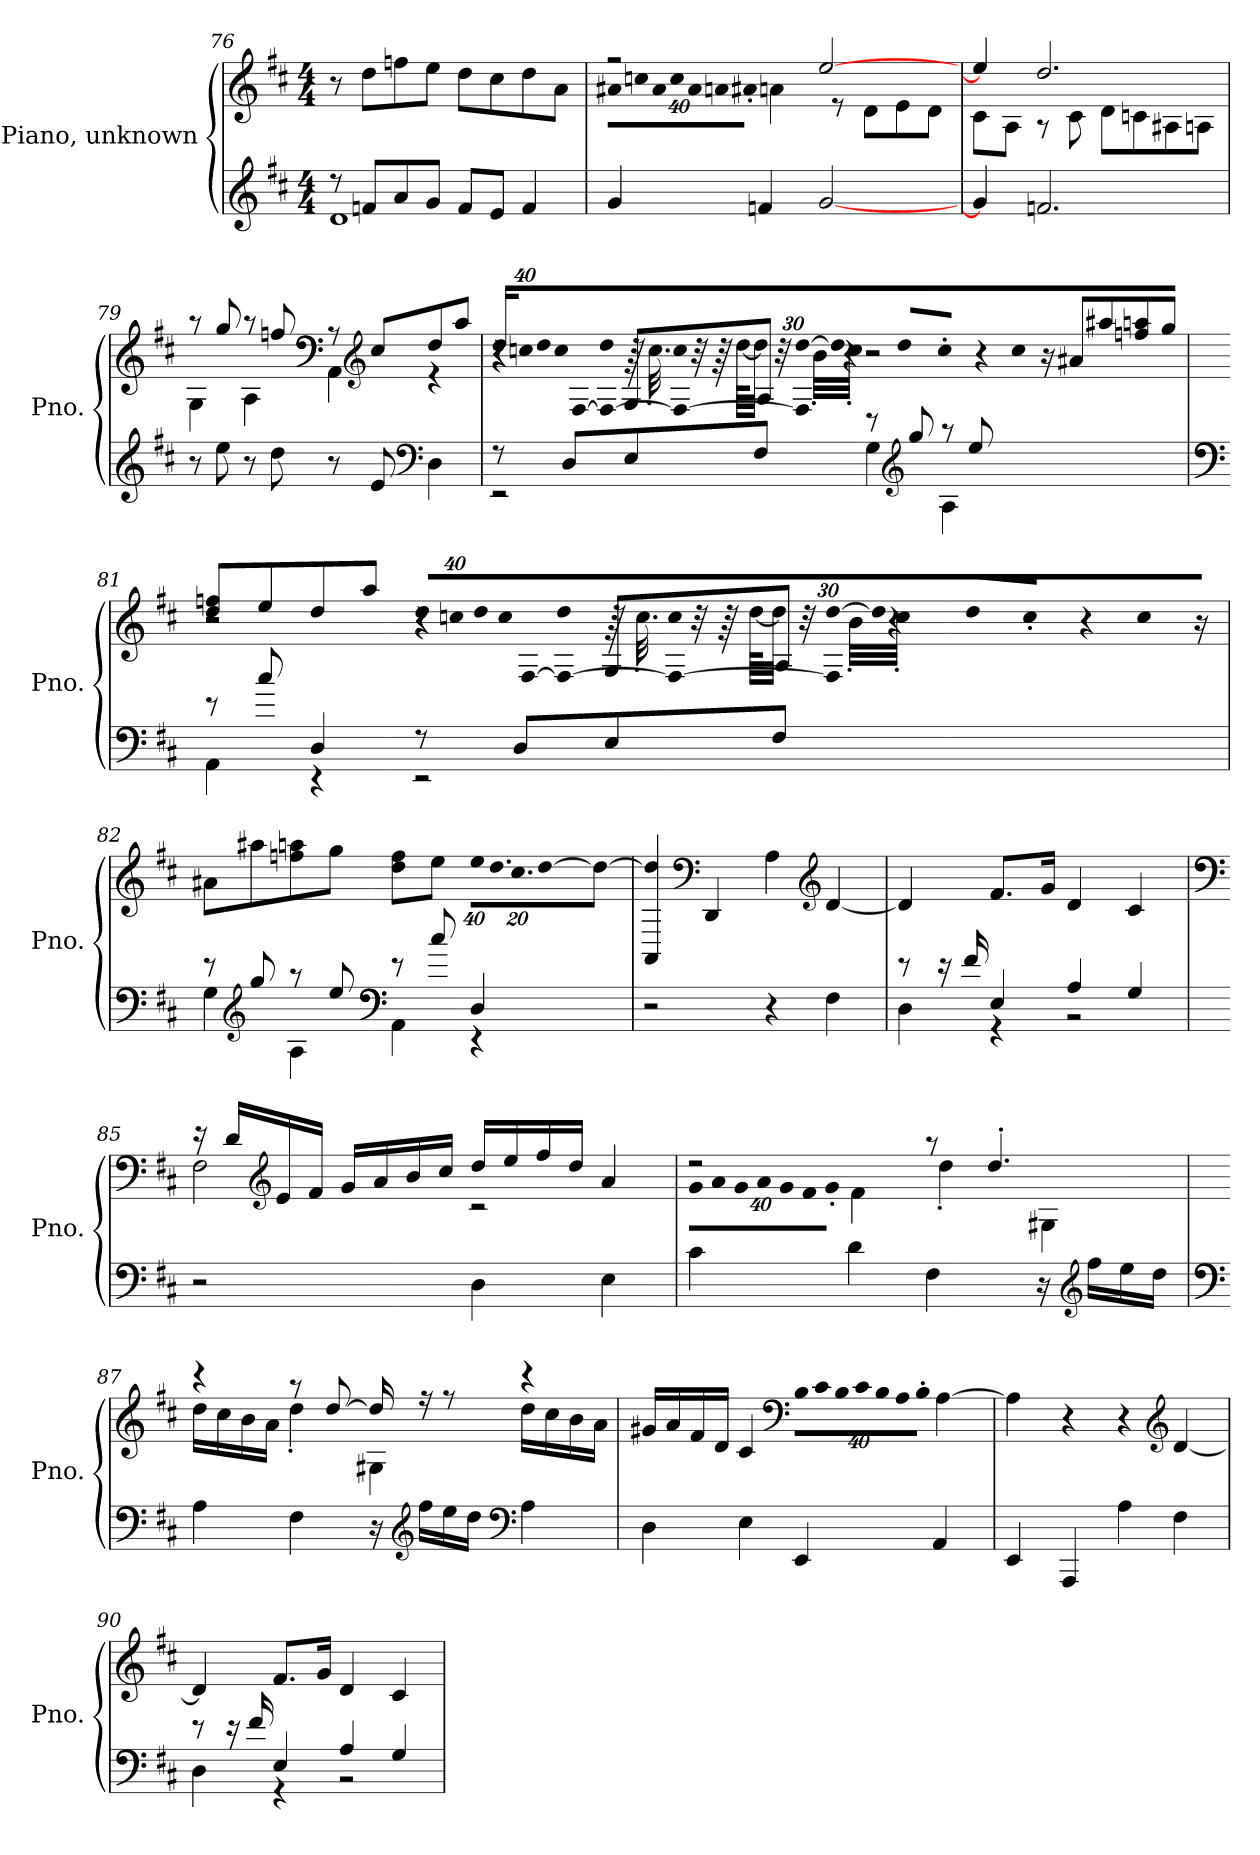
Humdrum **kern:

**kern	**kern
*part1	*part1
*staff2	*staff1
*I"Piano, unknown	*
*I'Pno.	*
*clefG2	*clefG2
*k[f#c#]	*k[f#c#]
*M4/4	*M4/4
=76	=76
*^	*
8r	1d	8r
8fn/L	.	8dd\L
8a/	.	8ffn\
8g/J	.	8ee\J
8f/L	.	8dd\L
8e/J	.	8cc#\
4f/	.	8dd\
.	.	8a\J
*v	*v	*
!!LO:PB:g=z
=77	=77
*	*^
*	*	*Xbrackettup
!	!	!LO:N:vis=32
4g/	2r	640%23a#X\LLL
!	!	!LO:N:vis=32
.	.	640%23ccn\
!	!	!LO:N:vis=32
.	.	640%23a#\
!	!	!LO:N:vis=32
.	.	640%23cc\
!	!	!LO:N:vis=32
.	.	640%23a#\
!	!	!LO:N:vis=32
.	.	640%23an\
!	!	!LO:N:vis=32
.	.	640%23a#X'\JJJ
4fn/	.	.
.	.	4an\
[2g/	[2ee/	.
.	.	8r
.	.	8d\L
.	.	8e\
.	.	8d\J
640ryy	640ryy	.
=78	=78	=78
4g/]	4ee/]	8c#\L
.	.	8A\J
2.fn/	2.dd/	8r
.	.	8c#\
.	.	8d\L
.	.	8cn\
.	.	8A#X\
.	.	8An\J
=79	=79	=79
8r	8r	4G\
8ee\	8gg/	.
8r	8r	4A\
8dd\	8ffn/	.
*	*clefF4	*
8r	8r	4AA\
*	*clefG2	*
8e/	8cc#/L	.
*clefF4	*	*
4D\	8dd/	4r
.	8aa/J	.
*	*v	*v
!!LO:LB:g=z
=80	=80
*^	*
!	!	!LO:N:vis=32
*	*	*^
*	*	*	*^
8r	2r	640%23dd/LLL	4r	4r
!	!	!LO:N:vis=32	!	!
.	.	640%23ccn/	.	.
!	!	!LO:N:vis=32	!	!
.	.	640%23dd/	.	.
!	!	!LO:N:vis=64	!	!
.	.	960%17cc/L	.	.
8D/L	.	.	.	.
!	!	!LO:N:vis=64	!	!
.	.	[960%17F#/J	.	.
!	!	!LO:N:vis=32	!	!
.	.	640%23F#/_ 640%23dd/	.	.
!	!	!LO:N:vis=32	!	!
.	.	640%23F#/_ 640%23cc/	.	.
!	!	!LO:N:vis=64	!	!
.	.	960%17F#/] [960%17dd/L	.	.
!	!	!LO:N:vis=64	!	!
.	.	960%17dd/JJJJ]	.	.
8E/	.	.	64r	8G/L
*	*	*brackettup	*	*
.	.	24r	.	.
.	.	.	32.cc'\	.
.	.	24dd/LL	.	.
.	.	.	32r	.
.	.	24cc'/JJ	.	.
.	.	.	64r	.
.	.	.	[64dd\KLLL	.
8F#/J	.	.	32dd\JJJ]	8A/J
.	.	48r	.	.
.	.	24cc/	.	.
.	.	.	32r	.
.	.	.	32b'\LLL	.
.	.	16r	.	.
.	.	.	32cc'\JJJ	.
8r	4G\	.	2r	2r
.	.	8a#X/L	.	.
*clefG2	*	*	*	*
8gg/	.	.	.	.
.	.	8aa#X/	.	.
8r	4A\	.	.	.
.	.	8ffn/ 8aan/	.	.
8ee/	.	.	.	.
.	.	8gg/J	.	.
1920ryy	1920ryy	.	1920ryy	1920ryy
!!LO:LB:g=z	!!	!!
=81	=81	=81	=81	=81
*clefF4	*	*	*	*
8r	4AA\	8dd/ 8ffn/L	2r	2r
8cc#/	.	8ee/	.	.
4D/	4r	8dd/	.	.
.	.	8aa/J	.	.
*	*	*Xbrackettup	*	*
!	!	!LO:N:vis=32	!	!
8r	2r	640%23dd/LLL	4r	4r
!	!	!LO:N:vis=32	!	!
.	.	640%23ccn/	.	.
!	!	!LO:N:vis=32	!	!
.	.	640%23dd/	.	.
!	!	!LO:N:vis=64	!	!
.	.	960%17cc/L	.	.
8D/L	.	.	.	.
!	!	!LO:N:vis=64	!	!
.	.	[960%17F#/J	.	.
!	!	!LO:N:vis=32	!	!
.	.	640%23F#/_ 640%23dd/	.	.
!	!	!LO:N:vis=32	!	!
.	.	640%23F#/_ 640%23cc/	.	.
!	!	!LO:N:vis=64	!	!
.	.	960%17F#/] [960%17dd/L	.	.
!	!	!LO:N:vis=64	!	!
.	.	960%17dd/JJJJ]	.	.
8E/	.	.	64r	8G/L
*	*	*brackettup	*	*
.	.	24r	.	.
.	.	.	32.cc'\	.
.	.	24dd/LL	.	.
.	.	.	32r	.
.	.	24cc'/JJ	.	.
.	.	.	64r	.
.	.	.	[64dd\KLLL	.
8F#/J	.	.	32dd\JJJ]	8A/J
.	.	48r	.	.
.	.	24cc/	.	.
.	.	.	32r	.
.	.	.	32b'\LLL	.
.	.	16r	.	.
.	.	.	32cc'\JJJ	.
1920ryy	1920ryy	.	1920ryy	1920ryy
*	*	*v	*v	*v
!!LO:LB:g=z
=82	=82	=82
8r	4G\	8a#X\L
*clefG2	*	*
8gg/	.	8aa#X\
8r	4A\	8ffn\ 8aan\
8ee/	.	8gg\J
*clefF4	*	*
8r	4AA\	8dd\ 8ff\L
8cc#/	.	8ee\J
*	*	*Xbrackettup
!	!	!LO:N:vis=32
4D/	4r	640%23ee\LLL
!	!	!LO:N:vis=64.
.	.	640%17dd\L
!	!	!LO:N:vis=64.
.	.	640%17cc#\J
!	!	!LO:N:vis=32
.	.	[640%23dd\JJ
.	.	8dd\J_
*v	*v	*
=83	=83
2r	4AA/ 4dd/]
*	*clefF4
.	4DD/
4r	4A\
*	*clefG2
4F#\	[4d/
=84	=84
*^	*
8r	4D\	4d/]
16r	.	.
16f#/	.	.
4E/	4r	8.f#/L
.	.	16g/Jk
4A/	2r	4d/
4G/	.	4c#/
*v	*v	*
!!LO:LB:g=z
=85	=85
*	*clefF4
*	*^
2r	16r	2F#\
.	16d/LL	.
*	*clefG2	*
.	16e/	.
.	16f#/JJ	.
.	16g/LL	.
.	16a/	.
.	16b/	.
.	16cc#/JJ	.
4D\	16dd/LL	2r
.	16ee/	.
.	16ff#/	.
.	16dd/JJ	.
4E\	4a/	.
=86	=86	=86
!	!	!LO:N:vis=32
4c#\	2r	640%23g\LLL
!	!	!LO:N:vis=32
.	.	640%23a\
!	!	!LO:N:vis=32
.	.	640%23g\
!	!	!LO:N:vis=32
.	.	640%23a\
!	!	!LO:N:vis=32
.	.	640%23g\
!	!	!LO:N:vis=32
.	.	640%23f#\
!	!	!LO:N:vis=32
.	.	640%23g'\JJJ
4d\	.	.
.	.	4f#\
4F#\	8r	.
.	.	4dd'\
.	4.dd'/	.
16r	.	.
.	.	4G#X\
*clefG2	*	*
16ff#\LL	.	.
16ee\	.	.
16dd\JJ	.	.
640ryy	640ryy	.
!!LO:LB:g=z	!!
=87	=87	=87
*clefF4	*	*
4A\	4r	16dd\LL
.	.	16cc#\
.	.	16b\
.	.	16a\JJ
4F#\	8r	4dd'\
.	[8dd/	.
16r	16dd/]	4G#X\
*clefG2	*	*
16ff#\LL	16r	.
16ee\	8r	.
16dd\JJ	.	.
*clefF4	*	*
4A\	4r	16dd\LL
.	.	16cc#\
.	.	16b\
.	.	16a\JJ
*	*v	*v
=88	=88
4D\	16g#X/LL
.	16a/
.	16f#/
.	16d/JJ
4E\	4c#/
*	*clefF4
!	!LO:N:vis=32
4EE/	640%23B\LLL
!	!LO:N:vis=32
.	640%23c#\
!	!LO:N:vis=32
.	640%23B\
!	!LO:N:vis=32
.	640%23c#\
!	!LO:N:vis=32
.	640%23B\
!	!LO:N:vis=32
.	640%23A\
!	!LO:N:vis=32
.	640%23B'\JJJ
4AA/	.
.	[4A\
640ryy	.
=89	=89
4EE/	4A\]
4AAA/	4r
4A\	4r
*	*clefG2
4F#\	[4d/
!!LO:PB:g=z
=90	=90
*^	*
8r	4D\	4d/]
16r	.	.
16f#/	.	.
4E/	4r	8.f#/L
.	.	16g/Jk
4A/	2r	4d/
4G/	.	4c#/
*v	*v	*
=	=
*-	*-
